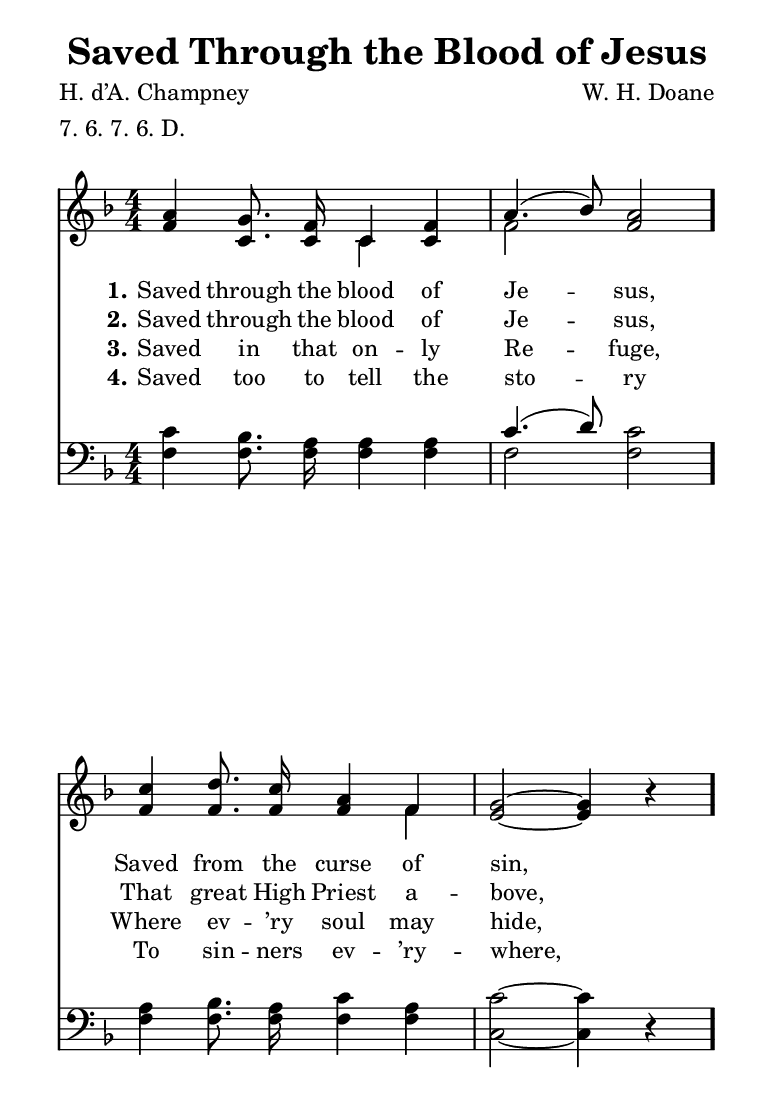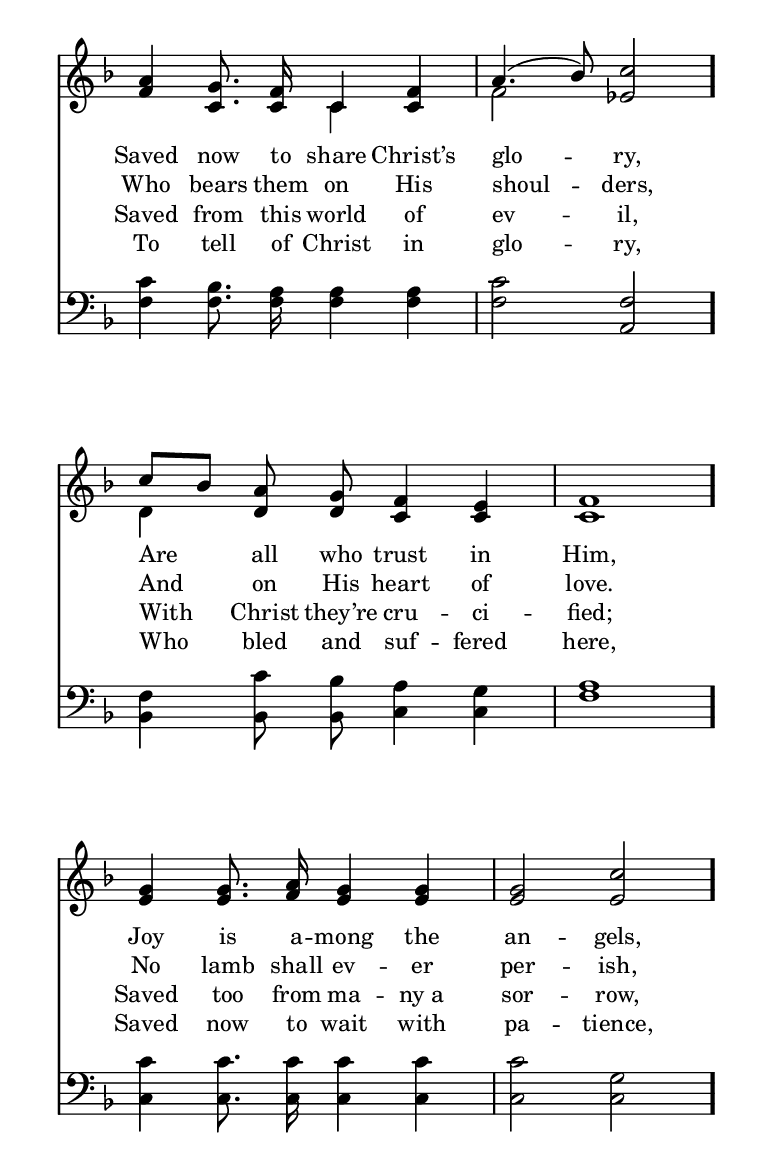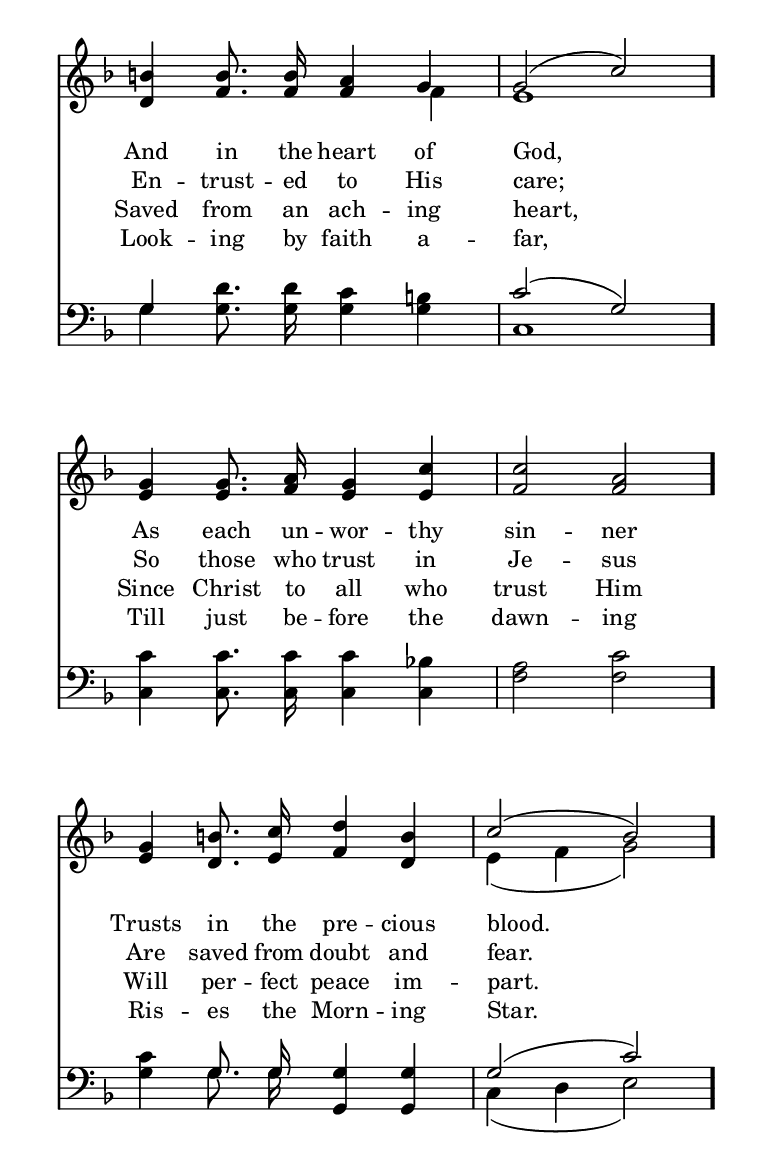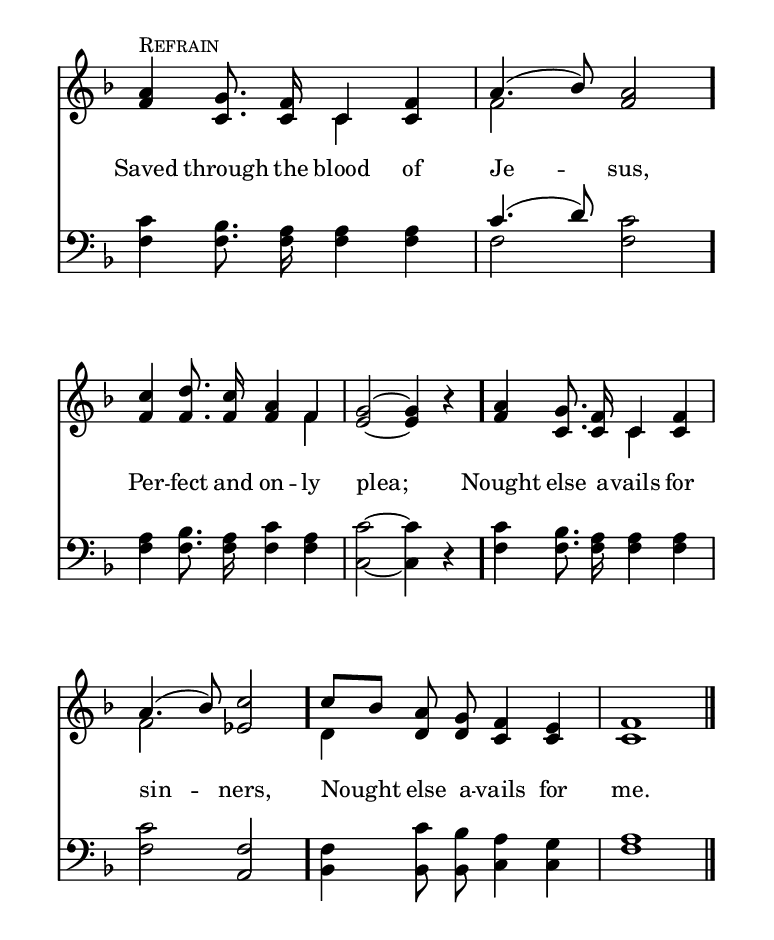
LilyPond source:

\include "common/global.ily"
\paper {
  \include "common/paper.ily"
  ragged-last-bottom = ##t
  systems-per-page = #(cond (is-eogsized 5) (#t #f))
  system-count = #(cond (is-eogsized 6) (#t #f))
}

\header{
  hymnnumber = "114"
  title = "Saved Through the Blood of Jesus"
  tunename = "Heart’s Refuge"
  meter = "7. 6. 7. 6. D."
  poet = "H. d’A. Champney"
  composer = "W. H. Doane"
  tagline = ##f
}

% for fermata in MIDI
ta = { \tempo 4=80 }
tb = { \tempo 4=40 }

global = {
  \include "common/overrides.ily"
  \override Staff.TimeSignature.style = #'numbered
  \time 4/4
  \override Score.MetronomeMark.transparent = ##t % hide all fermata changes too
  \ta
  \key f \major
  \autoBeamOff
}

notesSoprano = {
\global
\relative c'' {

  a4 g8. f16 c4 f | a4.( bes8) a2 |
  c4 d8. c16 a4 f | g2 ~ g4 r4 |

  a4 g8. f16 c4 f | a4.( bes8) c2 |
  c8[ bes] a g f4 e | f1 |

  g4 g8. a16 g4 g | g2 c |
  b4 b8. b16 a4 g | g2( c) |

  g4 g8. a16 g4 c | c2 a |
  g4 b8. c16 d4 b | c2( bes) |

  << s^\markup { \small \caps "Refrain" }
  { a4 g8. f16 c4 f | a4.( bes8) a2 | } >>
  c4 d8. c16 a4 f | g2 ~ g4 r4 |

  a4 g8. f16 c4 f | a4.( bes8) c2 |
  c8[ bes] a g f4 e | f1 |

  \bar "|."

}
}

notesAlto = {
\global
\relative e' {

  f4 c8. c16 c4 c | f2 f |
  f4 f8. f16 f4 f | e2 ~ e4 r4 |

  f4 c8. c16 c4 c | f2 ees |
  d4 d8 d c4 c | c1 |

  e4 e8. f16 e4 e | e2 e |
  d4 f8. f16 f4 f | e1 |

  e4 e8. f16 e4 e | f2 f |
  e4 d8. e16 f4 d | e4( f g2) |

  f4 c8. c16 c4 c | f2 f |
  f4 f8. f16 f4 f | e2 ~ e4 r4 |

  f4 c8. c16 c4 c | f2 ees |
  d4 d8 d c4 c | c1 |

}
}

notesTenor = {
\global
\relative a {

  c4 bes8. a16 a4 a | c4.( d8) c2 |
  a4 bes8. a16 c4 a | c2 ~ c4 r4 |

  c4 bes8. a16 a4 a | c2 f, |
  f4 c'8 bes a4 g | a1 |

  c4 c8. c16 c4 c | c2 g |
  g4 d'8. d16 c4 b | c2( g) |

  c4 c8. c16 c4 bes! | a2 c |
  c4 g8. g16 g4 g | g2( c) |

  c4 bes8. a16 a4 a | c4.( d8) c2 |
  a4 bes8. a16 c4 a | c2 ~ c4 r4 |

  c4 bes8. a16 a4 a | c2 f, |
  f4 c'8 bes a4 g | a1 |

}
}

notesBass = {
\global
\relative f {

  f4 f8. f16 f4 f | f2 f |
  f4 f8. f16 f4 f | c2 ~ c4 r4 |

  f4 f8. f16 f4 f | f2 a, |
  bes4 bes8 bes c4 c | f1 |

  c4 c8. c16 c4 c | c2 c |
  g'4 g8. g16 g4 g | c,1 |

  c4 c8. c16 c4 c | f2 f |
  g4 g8. g16 g,4 g | c4( d e2) |

  f4 f8. f16 f4 f | f2 f |
  f4 f8. f16 f4 f | c2 ~ c4 r4 |

  f4 f8. f16 f4 f | f2 a, |
  bes4 bes8 bes c4 c | f1 |

}
}

Refrain = \lyricmode {

Saved through the blood of Je -- sus, \bar "."
Per -- fect and on -- ly plea; \bar "."
Nought else a -- vails for sin -- ners, \bar "."
Nought else a -- vails for me. \bar "."

}

wordsA = \lyricmode {
\set stanza = "1."

Saved through the blood of Je -- sus, \bar "."
Saved from the curse of sin, \bar "."
Saved now to share Christ’s glo -- ry, \bar "."
Are all who trust in Him, \bar "."
Joy is a -- mong the an -- gels, \bar "."
And in the heart of God, \bar "."
As each un -- wor -- thy sin -- ner \bar "."
Trusts in the pre -- cious blood. \bar "."

}

wordsB = \lyricmode {
\set stanza = "2."

Saved through the blood of Je -- sus,
That great High Priest a -- bove,
Who bears them on His shoul -- ders,
And on His heart of love.
No lamb shall ev -- er per -- ish,
En -- trust -- ed to His care;
So those who trust in Je -- sus
Are saved from doubt and fear.

\Refrain

}

wordsC = \lyricmode {
\set stanza = "3."

Saved in that on -- ly Re -- fuge,
Where ev -- ’ry soul may hide,
Saved from this world of ev -- il,
With Christ they’re cru -- ci -- fied;
Saved too from ma -- ny_a sor -- row,
Saved from an ach -- ing heart,
Since Christ to all who trust Him
Will per -- fect peace im -- part.

}

wordsD = \lyricmode {
\set stanza = "4."

Saved too to tell the sto -- ry
To sin -- ners ev -- ’ry -- where,
To tell of Christ in glo -- ry,
Who bled and suf -- fered here,
Saved now to wait with pa -- tience,
Look -- ing by faith a -- far,
Till just be -- fore the dawn -- ing
Ris -- es the Morn -- ing Star.

}

\score {
  \context ChoirStaff <<
    \context Staff = upper <<
      \set Staff.autoBeaming = ##f
      \set ChoirStaff.systemStartDelimiter = #'SystemStartBar
      \set ChoirStaff.printPartCombineTexts = ##f
      \partcombine #'(2 . 9) \notesSoprano \notesAlto
      \context NullVoice = sopranos { \voiceOne << \notesSoprano >> }
      \context NullVoice = altos { \voiceTwo << \notesAlto >> }
      \context Lyrics = one   \lyricsto sopranos \wordsA
      \context Lyrics = two   \lyricsto sopranos \wordsB
      \context Lyrics = three \lyricsto sopranos \wordsC
      \context Lyrics = four  \lyricsto sopranos \wordsD
    >>
    \context Staff = men <<
      \set Staff.autoBeaming = ##f
      \clef bass
      \set ChoirStaff.printPartCombineTexts = ##f
      \partcombine #'(2 . 9) \notesTenor \notesBass
      \context NullVoice = tenors { \voiceOne << \notesTenor >> }
      \context NullVoice = basses { \voiceTwo << \notesBass >> }
    >>
  >>
  \layout {
    \include "common/layout.ily"
  }
  \midi{
    \include "common/midi.ily"
  }
}

\version "2.19.49"  % necessary for upgrading to future LilyPond versions.

% vi:set et ts=2 sw=2 ai nocindent syntax=lilypond:
